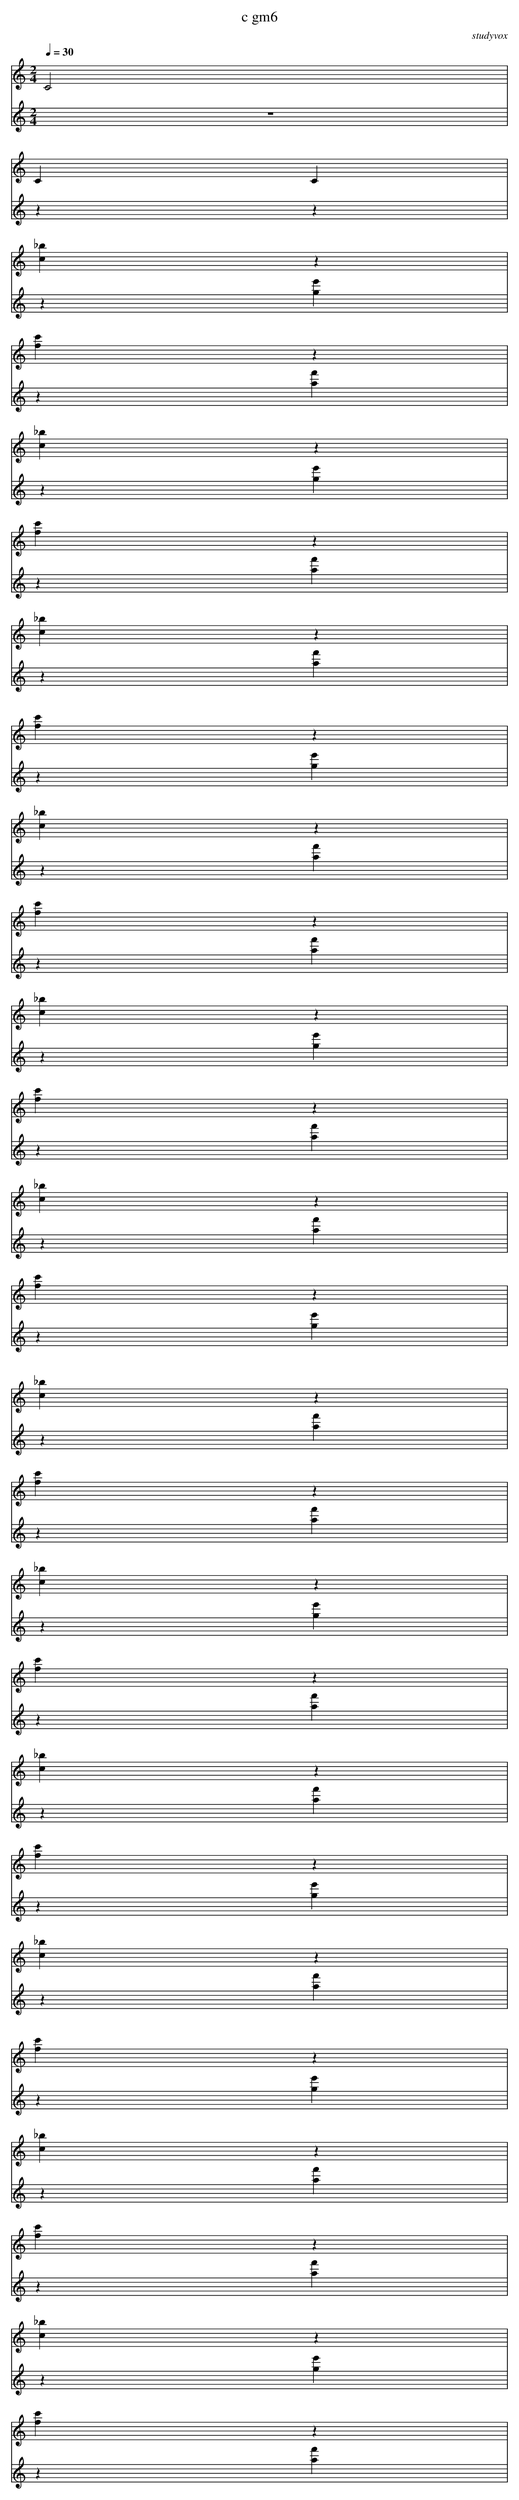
X:1
T:c gm6
O:studyvox
M:2/4
L: 1/4
Q:1/4=30
K:C
V:2
C2 |
C C |
[c_b] z |
[fc'] z |
[c_b] z |
[fc'] z |
[c_b] z |
[fc'] z |
[c_b] z |
[fc'] z |
[c_b] z |
[fc'] z |
[c_b] z |
[fc'] z |
[c_b] z |
[fc'] z |
[c_b] z |
[fc'] z |
[c_b] z |
[fc'] z |
[c_b] z |
[fc'] z |
[c_b] z |
[fc'] z |
[c_b] z |
[fc'] z |
V:1
z2 |
z z |
z [ge'] |
z [af'] |
z [ge'] |
z [af'] |
z [af'] |
z [ge'] |
z [af'] |
z [af'] |
z [ge'] |
z [af'] |
z [af'] |
z [ge'] |
z [af'] |
z [af'] |
z [ge'] |
z [af'] |
z [af'] |
z [ge'] |
z [af'] |
z [ge'] |
z [af'] |
z [af'] |
z [ge'] |
z [af'] |
